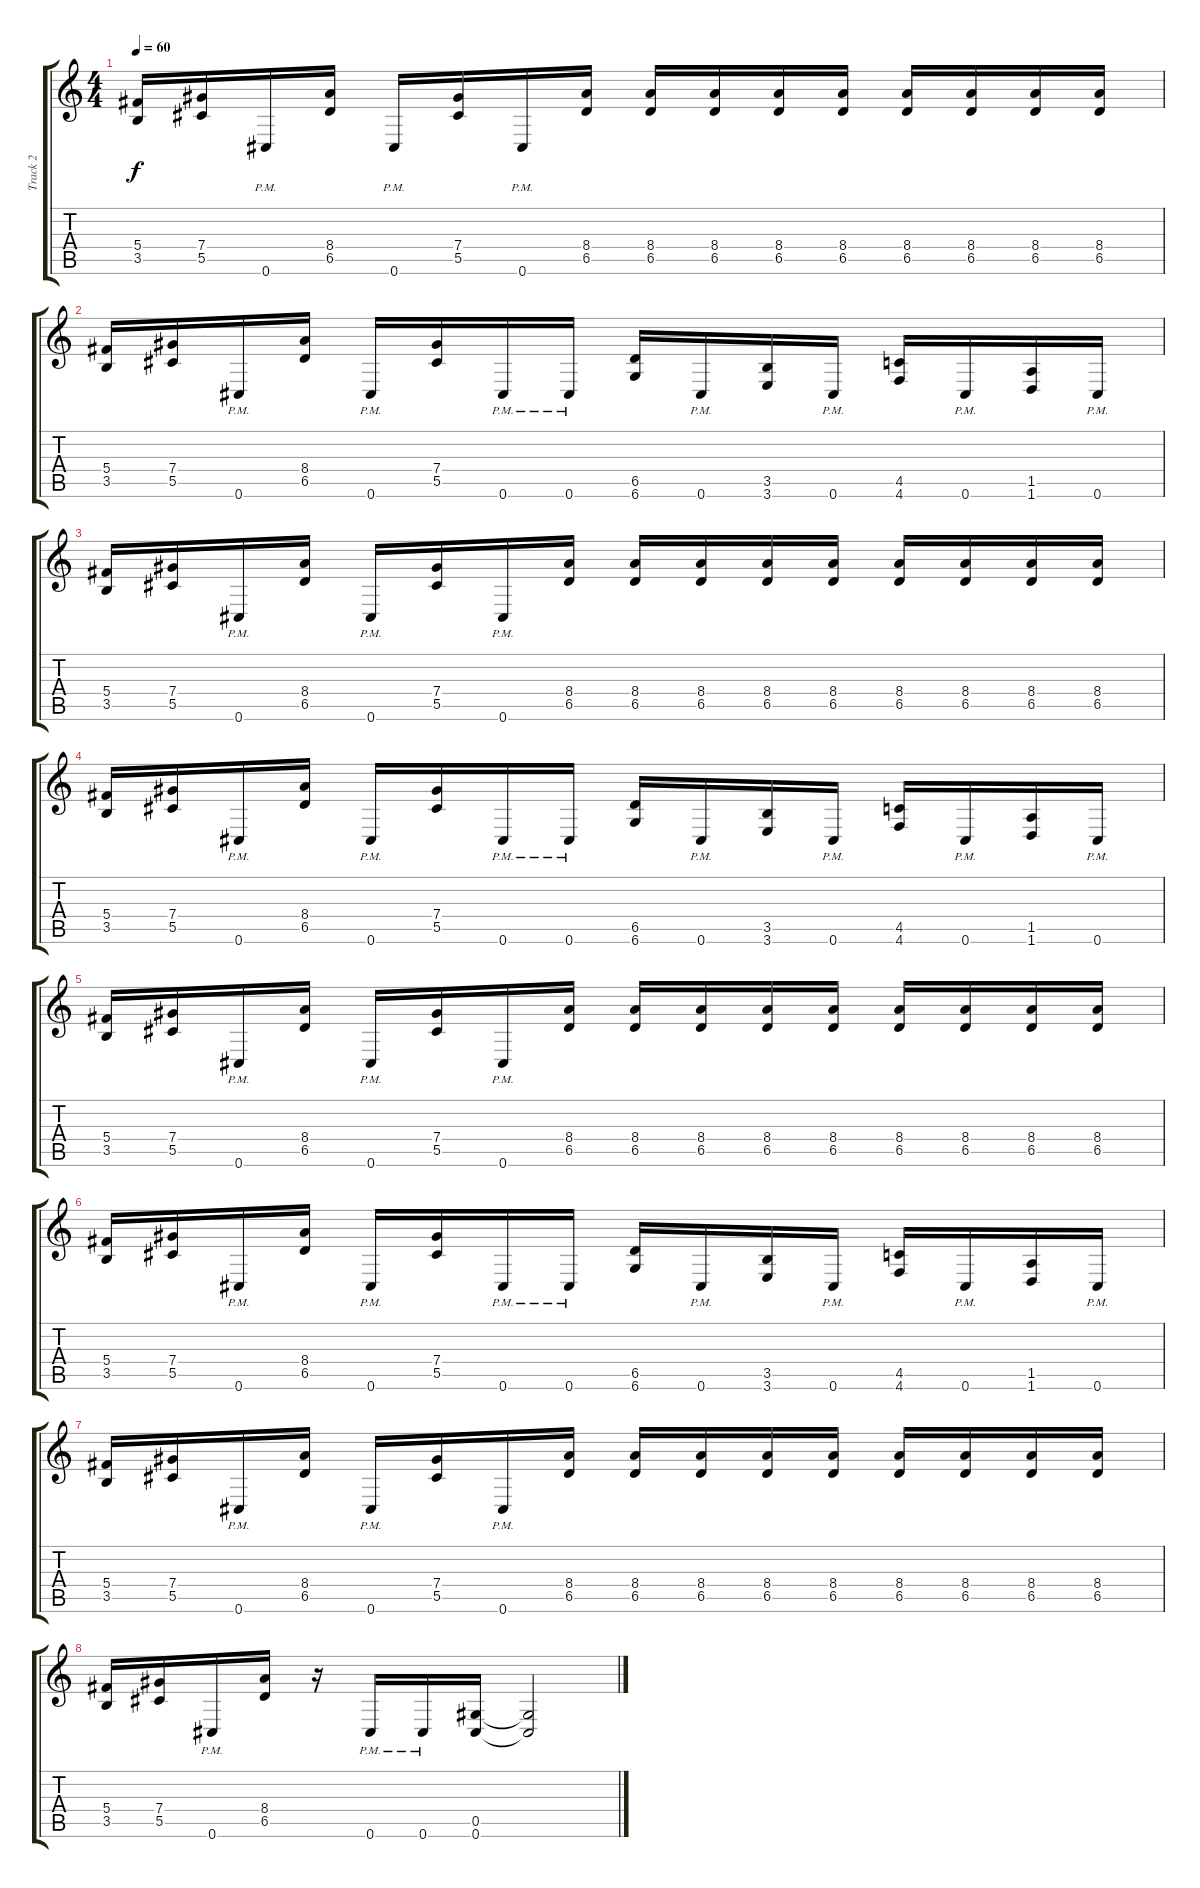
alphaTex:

\track ("Track 2" "Track 2") {instrument distortionguitar}
\staff {score tabs}
\tuning (Eb4 Bb3 Gb3 Db3 Ab2 Db2) {hide}
\ts (4 4)
\tempo 60
\clef g2
\ks c
(5.4 3.5).16{dy f} (7.4 5.5).16 0.6{pm}.16 (8.4 6.5).16 0.6{pm}.16 (7.4 5.5).16 0.6{pm}.16 (8.4 6.5).16 (8.4 6.5).16 (8.4 6.5).16 (8.4 6.5).16 (8.4 6.5).16 (8.4 6.5).16 (8.4 6.5).16 (8.4 6.5).16 (8.4 6.5).16 |
(5.4 3.5).16 (7.4 5.5).16 0.6{pm}.16 (8.4 6.5).16 0.6{pm}.16 (7.4 5.5).16 0.6{pm}.16 0.6{pm}.16 (6.5 6.6).16 0.6{pm}.16 (3.5 3.6).16 0.6{pm}.16 (4.5 4.6).16 0.6{pm}.16 (1.5 1.6).16 0.6{pm}.16 |
(5.4 3.5).16 (7.4 5.5).16 0.6{pm}.16 (8.4 6.5).16 0.6{pm}.16 (7.4 5.5).16 0.6{pm}.16 (8.4 6.5).16 (8.4 6.5).16 (8.4 6.5).16 (8.4 6.5).16 (8.4 6.5).16 (8.4 6.5).16 (8.4 6.5).16 (8.4 6.5).16 (8.4 6.5).16 |
(5.4 3.5).16 (7.4 5.5).16 0.6{pm}.16 (8.4 6.5).16 0.6{pm}.16 (7.4 5.5).16 0.6{pm}.16 0.6{pm}.16 (6.5 6.6).16 0.6{pm}.16 (3.5 3.6).16 0.6{pm}.16 (4.5 4.6).16 0.6{pm}.16 (1.5 1.6).16 0.6{pm}.16 |
(5.4 3.5).16 (7.4 5.5).16 0.6{pm}.16 (8.4 6.5).16 0.6{pm}.16 (7.4 5.5).16 0.6{pm}.16 (8.4 6.5).16 (8.4 6.5).16 (8.4 6.5).16 (8.4 6.5).16 (8.4 6.5).16 (8.4 6.5).16 (8.4 6.5).16 (8.4 6.5).16 (8.4 6.5).16 |
(5.4 3.5).16 (7.4 5.5).16 0.6{pm}.16 (8.4 6.5).16 0.6{pm}.16 (7.4 5.5).16 0.6{pm}.16 0.6{pm}.16 (6.5 6.6).16 0.6{pm}.16 (3.5 3.6).16 0.6{pm}.16 (4.5 4.6).16 0.6{pm}.16 (1.5 1.6).16 0.6{pm}.16 |
(5.4 3.5).16 (7.4 5.5).16 0.6{pm}.16 (8.4 6.5).16 0.6{pm}.16 (7.4 5.5).16 0.6{pm}.16 (8.4 6.5).16 (8.4 6.5).16 (8.4 6.5).16 (8.4 6.5).16 (8.4 6.5).16 (8.4 6.5).16 (8.4 6.5).16 (8.4 6.5).16 (8.4 6.5).16 |
(5.4 3.5).16 (7.4 5.5).16 0.6{pm}.16 (8.4 6.5).16 r.16 0.6{pm}.16 0.6{pm}.16 (0.5 0.6).16 (0.5{t} 0.6{t}).2
